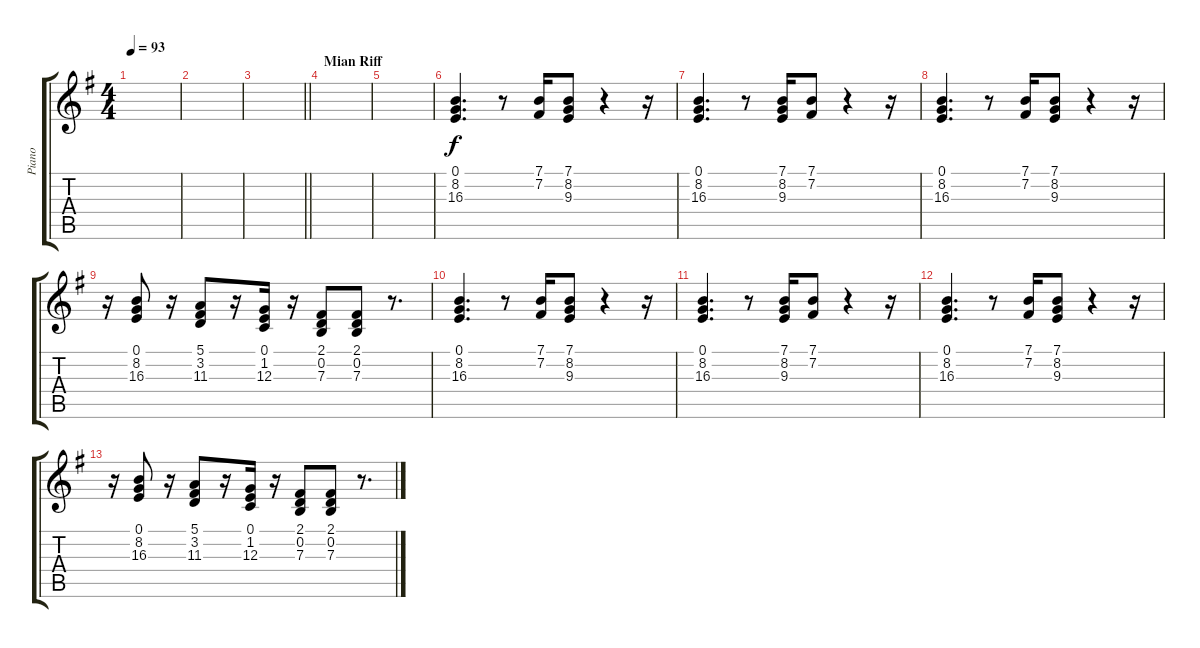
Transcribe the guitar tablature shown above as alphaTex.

\track ("Piano" "Piano") {instrument electricgrandpiano}
\staff {score tabs}
\tuning (E4 B3 G3 D3 A2 E2) {hide}
\ts (4 4)
\tempo 93
\clef g2
\ks eminor
|
|
\barLineRight lightlight
|
\section ("" "Mian Riff")
|
|
(0.1 8.2 16.3).4{d} r.8 (7.1 7.2).16 (7.1 8.2 9.3).8 r.4 r.16 |
(0.1 8.2 16.3).4{d} r.8 (7.1 8.2 9.3).16 (7.1 7.2).8 r.4 r.16 |
(0.1 8.2 16.3).4{d} r.8 (7.1 7.2).16 (7.1 8.2 9.3).8 r.4 r.16 |
r.16 (0.1 8.2 16.3).8 r.16 (5.1 3.2 11.3).8 r.16 (0.1 1.2 12.3).16 r.16 (2.1 0.2 7.3).8 (2.1 0.2 7.3).8 r.8{d} |
(0.1 8.2 16.3).4{d} r.8 (7.1 7.2).16 (7.1 8.2 9.3).8 r.4 r.16 |
(0.1 8.2 16.3).4{d} r.8 (7.1 8.2 9.3).16 (7.1 7.2).8 r.4 r.16 |
(0.1 8.2 16.3).4{d} r.8 (7.1 7.2).16 (7.1 8.2 9.3).8 r.4 r.16 |
r.16 (0.1 8.2 16.3).8 r.16 (5.1 3.2 11.3).8 r.16 (0.1 1.2 12.3).16 r.16 (2.1 0.2 7.3).8 (2.1 0.2 7.3).8 r.8{d}
